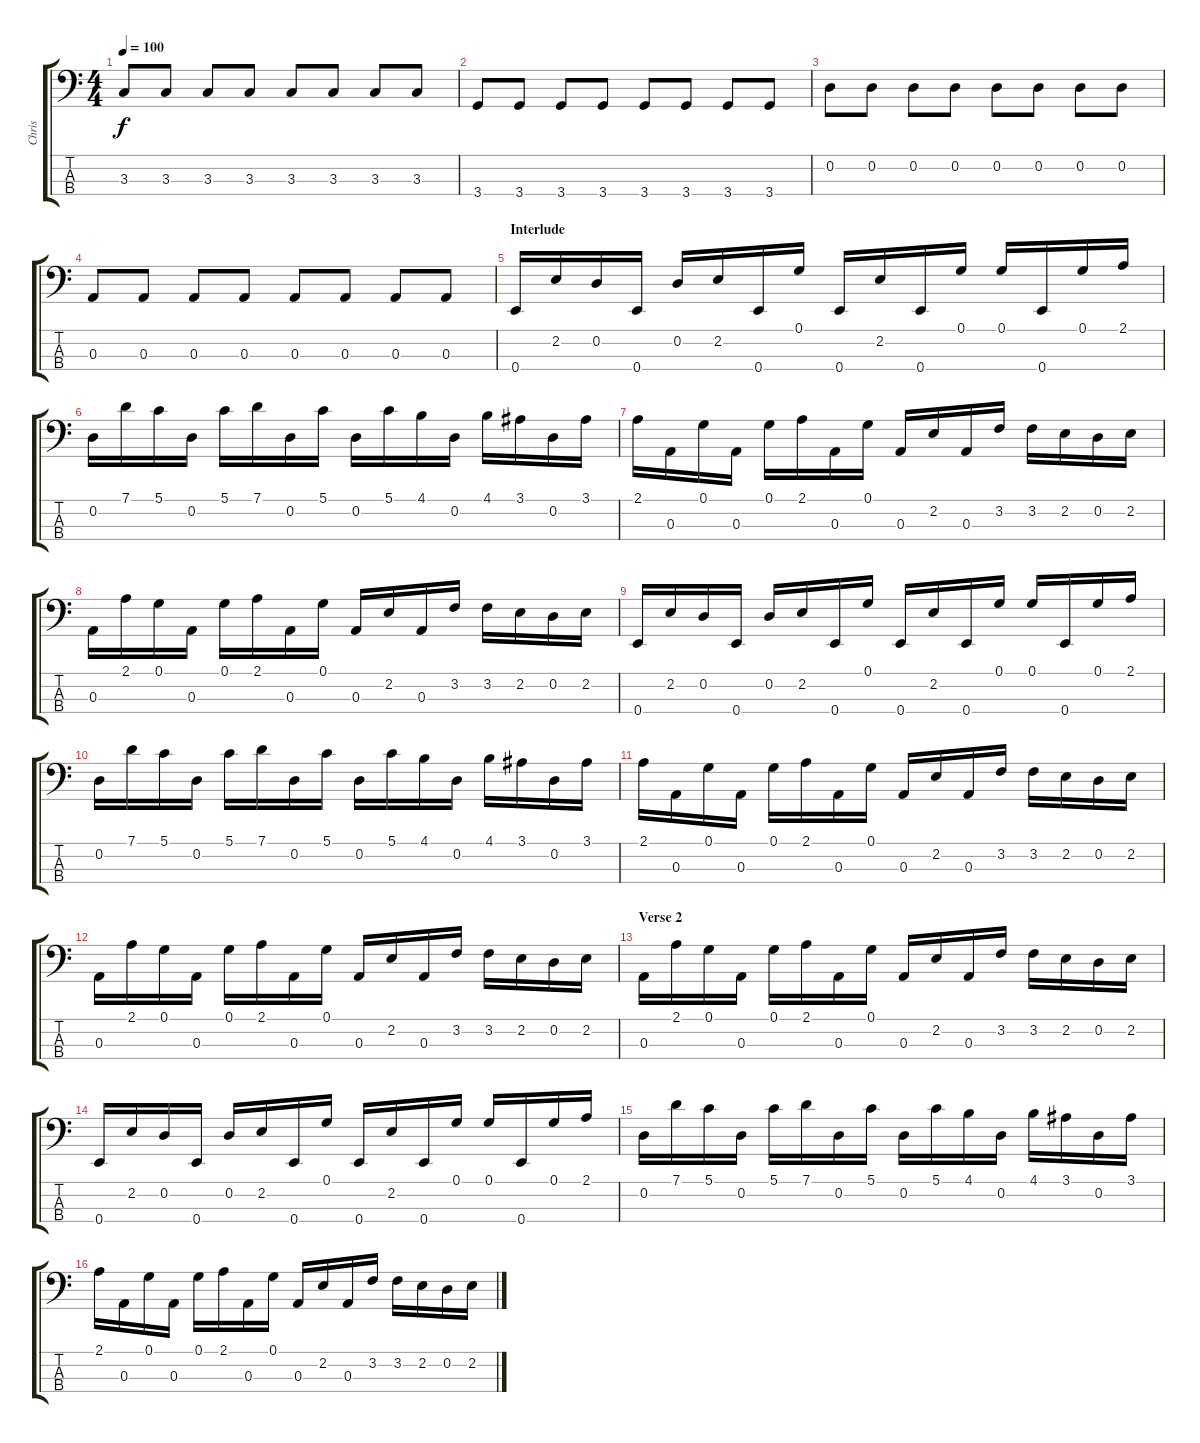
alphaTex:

\track ("Chris" "Chris") {instrument electricbassfinger}
\staff {score tabs}
\tuning (G2 D2 A1 E1) {hide}
\ts (4 4)
\tempo 100
\clef f4
\ks c
3.3.8{dy f} 3.3.8 3.3.8 3.3.8 3.3.8 3.3.8 3.3.8 3.3.8 |
3.4.8 3.4.8 3.4.8 3.4.8 3.4.8 3.4.8 3.4.8 3.4.8 |
0.2.8 0.2.8 0.2.8 0.2.8 0.2.8 0.2.8 0.2.8 0.2.8 |
0.3.8 0.3.8 0.3.8 0.3.8 0.3.8 0.3.8 0.3.8 0.3.8 |
\section ("" "Interlude")
0.4.16 2.2.16 0.2.16 0.4.16 0.2.16 2.2.16 0.4.16 0.1.16 0.4.16 2.2.16 0.4.16 0.1.16 0.1.16 0.4.16 0.1.16 2.1.16 |
0.2.16 7.1.16 5.1.16 0.2.16 5.1.16 7.1.16 0.2.16 5.1.16 0.2.16 5.1.16 4.1.16 0.2.16 4.1.16 3.1.16 0.2.16 3.1.16 |
2.1.16 0.3.16 0.1.16 0.3.16 0.1.16 2.1.16 0.3.16 0.1.16 0.3.16 2.2.16 0.3.16 3.2.16 3.2.16 2.2.16 0.2.16 2.2.16 |
0.3.16 2.1.16 0.1.16 0.3.16 0.1.16 2.1.16 0.3.16 0.1.16 0.3.16 2.2.16 0.3.16 3.2.16 3.2.16 2.2.16 0.2.16 2.2.16 |
0.4.16 2.2.16 0.2.16 0.4.16 0.2.16 2.2.16 0.4.16 0.1.16 0.4.16 2.2.16 0.4.16 0.1.16 0.1.16 0.4.16 0.1.16 2.1.16 |
0.2.16 7.1.16 5.1.16 0.2.16 5.1.16 7.1.16 0.2.16 5.1.16 0.2.16 5.1.16 4.1.16 0.2.16 4.1.16 3.1.16 0.2.16 3.1.16 |
2.1.16 0.3.16 0.1.16 0.3.16 0.1.16 2.1.16 0.3.16 0.1.16 0.3.16 2.2.16 0.3.16 3.2.16 3.2.16 2.2.16 0.2.16 2.2.16 |
0.3.16 2.1.16 0.1.16 0.3.16 0.1.16 2.1.16 0.3.16 0.1.16 0.3.16 2.2.16 0.3.16 3.2.16 3.2.16 2.2.16 0.2.16 2.2.16 |
\section ("" "Verse 2")
0.3.16 2.1.16 0.1.16 0.3.16 0.1.16 2.1.16 0.3.16 0.1.16 0.3.16 2.2.16 0.3.16 3.2.16 3.2.16 2.2.16 0.2.16 2.2.16 |
0.4.16 2.2.16 0.2.16 0.4.16 0.2.16 2.2.16 0.4.16 0.1.16 0.4.16 2.2.16 0.4.16 0.1.16 0.1.16 0.4.16 0.1.16 2.1.16 |
0.2.16 7.1.16 5.1.16 0.2.16 5.1.16 7.1.16 0.2.16 5.1.16 0.2.16 5.1.16 4.1.16 0.2.16 4.1.16 3.1.16 0.2.16 3.1.16 |
2.1.16 0.3.16 0.1.16 0.3.16 0.1.16 2.1.16 0.3.16 0.1.16 0.3.16 2.2.16 0.3.16 3.2.16 3.2.16 2.2.16 0.2.16 2.2.16
